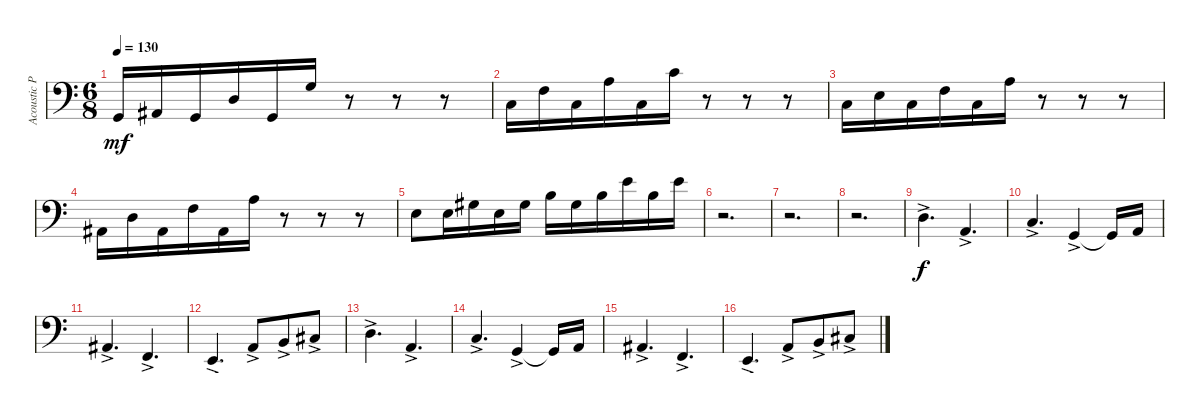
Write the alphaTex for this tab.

\track ("Acoustic Piano (Staff 2)" "Acoustic P") {instrument acousticgrandpiano}
\staff {score}
\tuning (E4 B3 G3 D3 A2 E2 B1) {hide}
\ts (6 8)
\tempo 130
\clef f4
\ks c
3.6.16{dy mf} 1.5.16 3.6.16 0.4.16 3.6.16 0.3.16 r.8 r.8 r.8 |
3.5.16 3.4.16 3.5.16 2.3.16 3.5.16 1.2.16 r.8 r.8 r.8 |
3.5.16 2.4.16 3.5.16 3.4.16 3.5.16 2.3.16 r.8 r.8 r.8 |
1.5.16 0.4.16 1.5.16 3.4.16 1.5.16 2.3.16 r.8 r.8 r.8 |
2.4.8 2.4.16 1.3.16 2.4.16 1.3.16 0.2.16 1.3.16 0.2.16 0.1.16 0.2.16 0.1.16 |
r.2{d} |
r.2{d} |
r.2{d} |
0.4{ac}.4{d dy f} 0.5{ac}.4{d} |
3.5{ac}.4{d} 3.6{ac}.4 3.6{t}.16 0.5.16 |
1.5{ac}.4{d} 1.6{ac}.4{d} |
0.6{ac}.4{d} 0.5{ac}.8 2.5{ac}.8 4.5{ac}.8 |
0.4{ac}.4{d} 0.5{ac}.4{d} |
3.5{ac}.4{d} 3.6{ac}.4 3.6{t}.16 0.5.16 |
1.5{ac}.4{d} 1.6{ac}.4{d} |
0.6{ac}.4{d} 0.5{ac}.8 2.5{ac}.8 4.5{ac}.8
